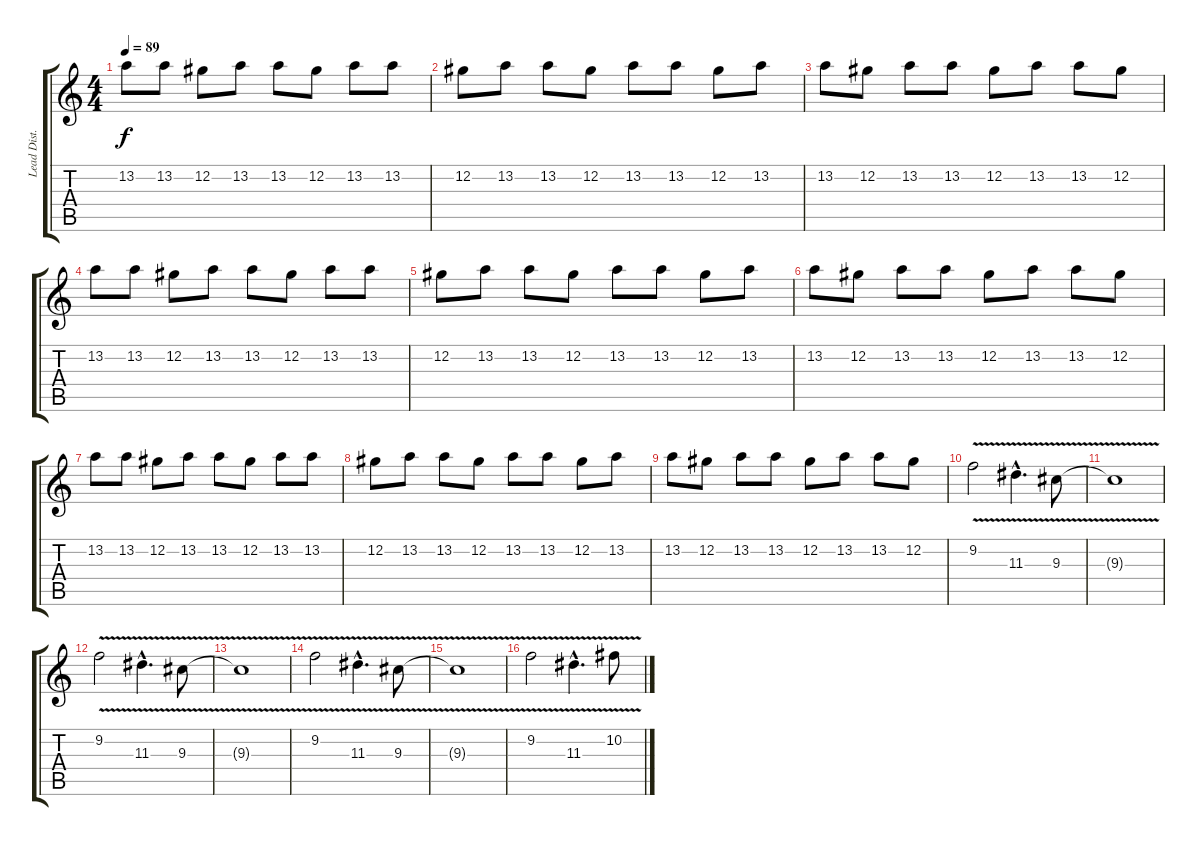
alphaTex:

\track ("Lead Dist." "Lead Dist.") {instrument distortionguitar}
\staff {score tabs}
\tuning (Db4 Ab3 E3 B2 Gb2 Db2) {hide}
\ts (4 4)
\tempo 89
\clef g2
\ks c
13.2.8{dy f} 13.2.8 12.2.8 13.2.8 13.2.8 12.2.8 13.2.8 13.2.8 |
12.2.8 13.2.8 13.2.8 12.2.8 13.2.8 13.2.8 12.2.8 13.2.8 |
13.2.8 12.2.8 13.2.8 13.2.8 12.2.8 13.2.8 13.2.8 12.2.8 |
13.2.8 13.2.8 12.2.8 13.2.8 13.2.8 12.2.8 13.2.8 13.2.8 |
12.2.8 13.2.8 13.2.8 12.2.8 13.2.8 13.2.8 12.2.8 13.2.8 |
13.2.8 12.2.8 13.2.8 13.2.8 12.2.8 13.2.8 13.2.8 12.2.8 |
13.2.8 13.2.8 12.2.8 13.2.8 13.2.8 12.2.8 13.2.8 13.2.8 |
12.2.8{volume 6} 13.2.8 13.2.8 12.2.8 13.2.8 13.2.8 12.2.8 13.2.8 |
13.2.8 12.2.8 13.2.8 13.2.8 12.2.8 13.2.8 13.2.8 12.2.8 |
9.2{v}.2{volume 13} 11.3{v hac}.4{d} 9.3{v}.8 |
9.3{t}.1 |
9.2{v}.2 11.3{v hac}.4{d} 9.3{v}.8 |
9.3{t}.1 |
9.2{v}.2 11.3{v hac}.4{d} 9.3{v}.8 |
9.3{t}.1 |
9.2{v}.2 11.3{v hac}.4{d} 10.2{v}.8
